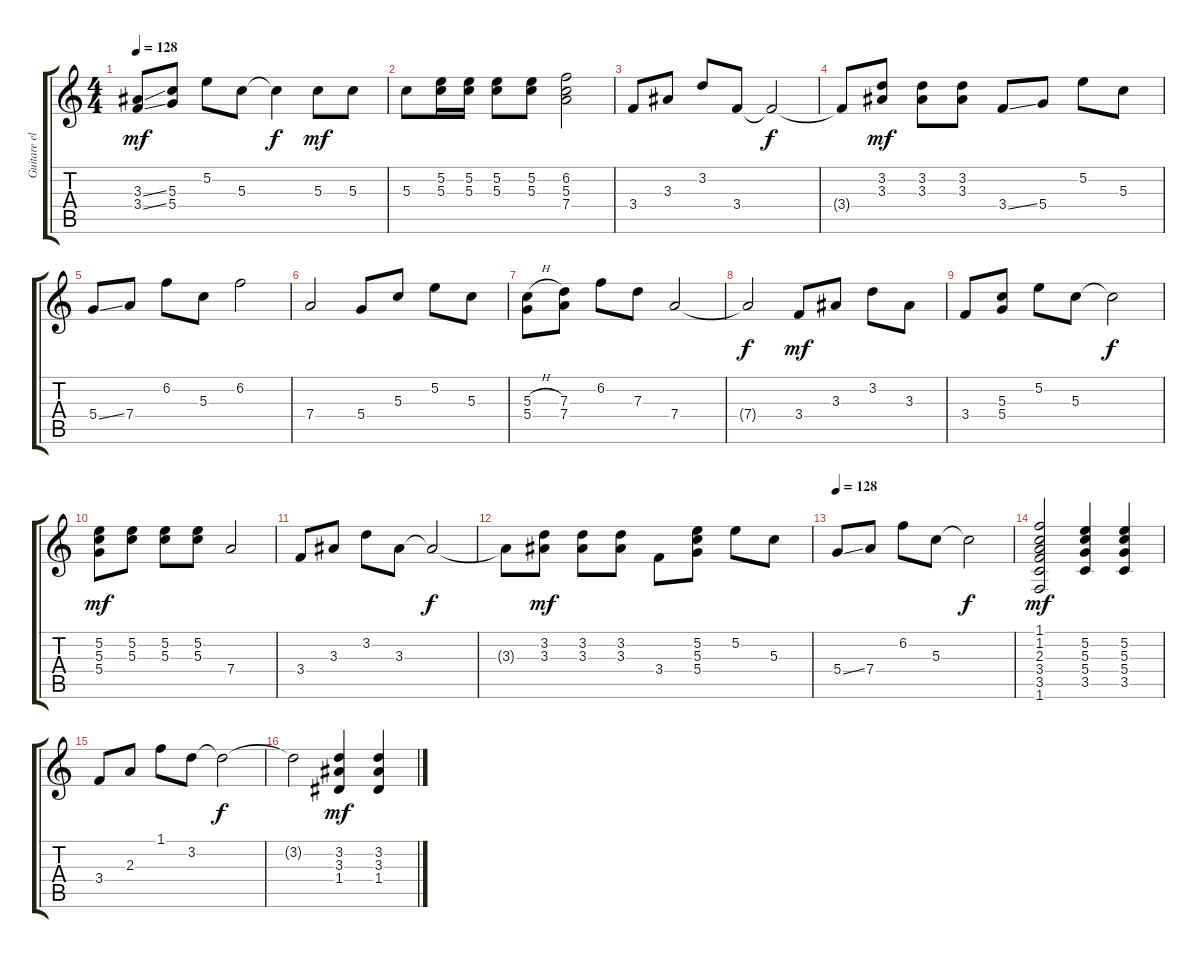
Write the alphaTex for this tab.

\track ("Guitare elec 2" "Guitare el") {instrument electricguitarclean}
\staff {score tabs}
\tuning (E4 B3 G3 D3 A2 E2) {hide}
\ts (4 4)
\tempo 128
\clef g2
\ks c
(3.3{ss} 3.4{ss}).8{dy mf} (5.3 5.4).8 5.2.8 5.3.8 5.3{t}.4{dy f} 5.3.8{dy mf} 5.3.8 |
5.3.8 (5.2 5.3).16 (5.2 5.3).16 (5.2 5.3).8 (5.2 5.3).8 (6.2 5.3 7.4).2 |
3.4.8 3.3.8 3.2.8 3.4.8 3.4{t}.2{dy f} |
3.4{t}.8 (3.2 3.3).8{dy mf} (3.2 3.3).8 (3.2 3.3).8 3.4{ss}.8 5.4.8 5.2.8 5.3.8 |
5.4{ss}.8 7.4.8 6.2.8 5.3.8 6.2.2 |
7.4.2 5.4.8 5.3.8 5.2.8 5.3.8 |
(5.3{h} 5.4).8 (7.3 7.4).8 6.2.8 7.3.8 7.4.2 |
7.4{t}.2{dy f} 3.4.8{dy mf} 3.3.8 3.2.8 3.3.8 |
3.4.8 (5.3 5.4).8 5.2.8 5.3.8 5.3{t}.2{dy f} |
(5.2 5.3 5.4).8{dy mf} (5.2 5.3).8 (5.2 5.3).8 (5.2 5.3).8 7.4.2 |
3.4.8 3.3.8 3.2.8 3.3.8 3.3{t}.2{dy f} |
3.3{t}.8 (3.2 3.3).8{dy mf} (3.2 3.3).8 (3.2 3.3).8 3.4.8 (5.2 5.3 5.4).8 5.2.8 5.3.8 |
\tempo 128
5.4{ss}.8 7.4.8 6.2.8 5.3.8 5.3{t}.2{dy f} |
(1.1 1.2 2.3 3.4 3.5 1.6).2{dy mf} (5.2 5.3 5.4 3.5).4 (5.2 5.3 5.4 3.5).4 |
3.4.8 2.3.8 1.1.8 3.2.8 3.2{t}.2{dy f} |
3.2{t}.2 (3.2 3.3 1.4).4{dy mf} (3.2 3.3 1.4).4
